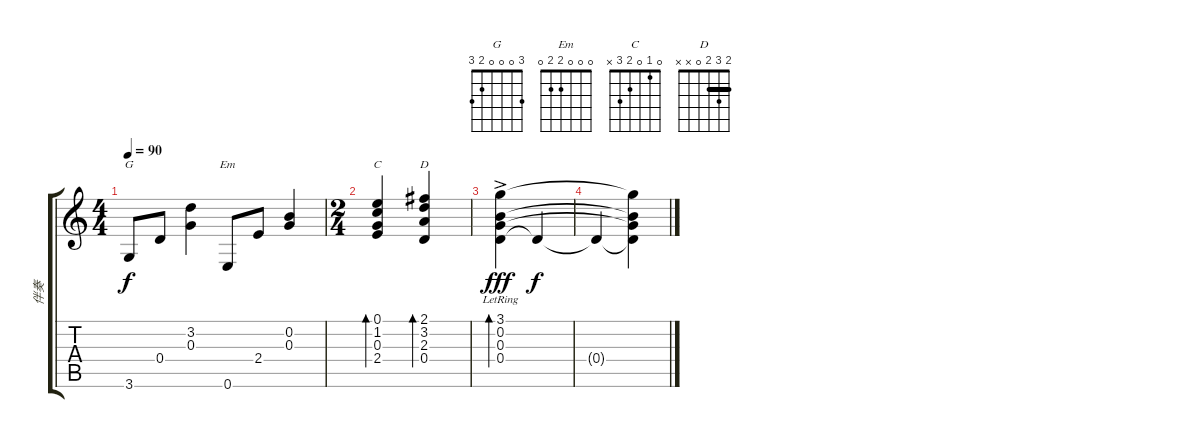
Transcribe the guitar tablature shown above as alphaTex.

\track ("伴奏" "伴奏") {instrument acousticguitarsteel}
\staff {score tabs}
\tuning (E4 B3 G3 D3 A2 E2) {hide}
\chord ("G" 3 0 0 0 2 3)
\chord ("Em" 0 0 0 2 2 0)
\chord ("C" 0 1 0 2 3 x)
\chord ("D" 2 3 2 0 x x) {barre 2}
\ts (4 4)
\tempo 90
\clef g2
\ks c
3.6.8{ch "G" dy f} 0.4.8 (3.2 0.3).4 0.6.8{ch "Em"} 2.4.8 (0.2 0.3).4 |
\ts (2 4)
(0.1 1.2 0.3 2.4).4{bd 240 ch "C"} (2.1 3.2 2.3 0.4).4{bd 240 ch "D"} |
(3.1{ac lr} 0.2 0.3 0.4).4{bd 240 dy fff} 0.4{t}.4{dy f} |
0.4{t}.4 (3.1{t} 0.2{t} 0.3{t} 0.4{t}).4
